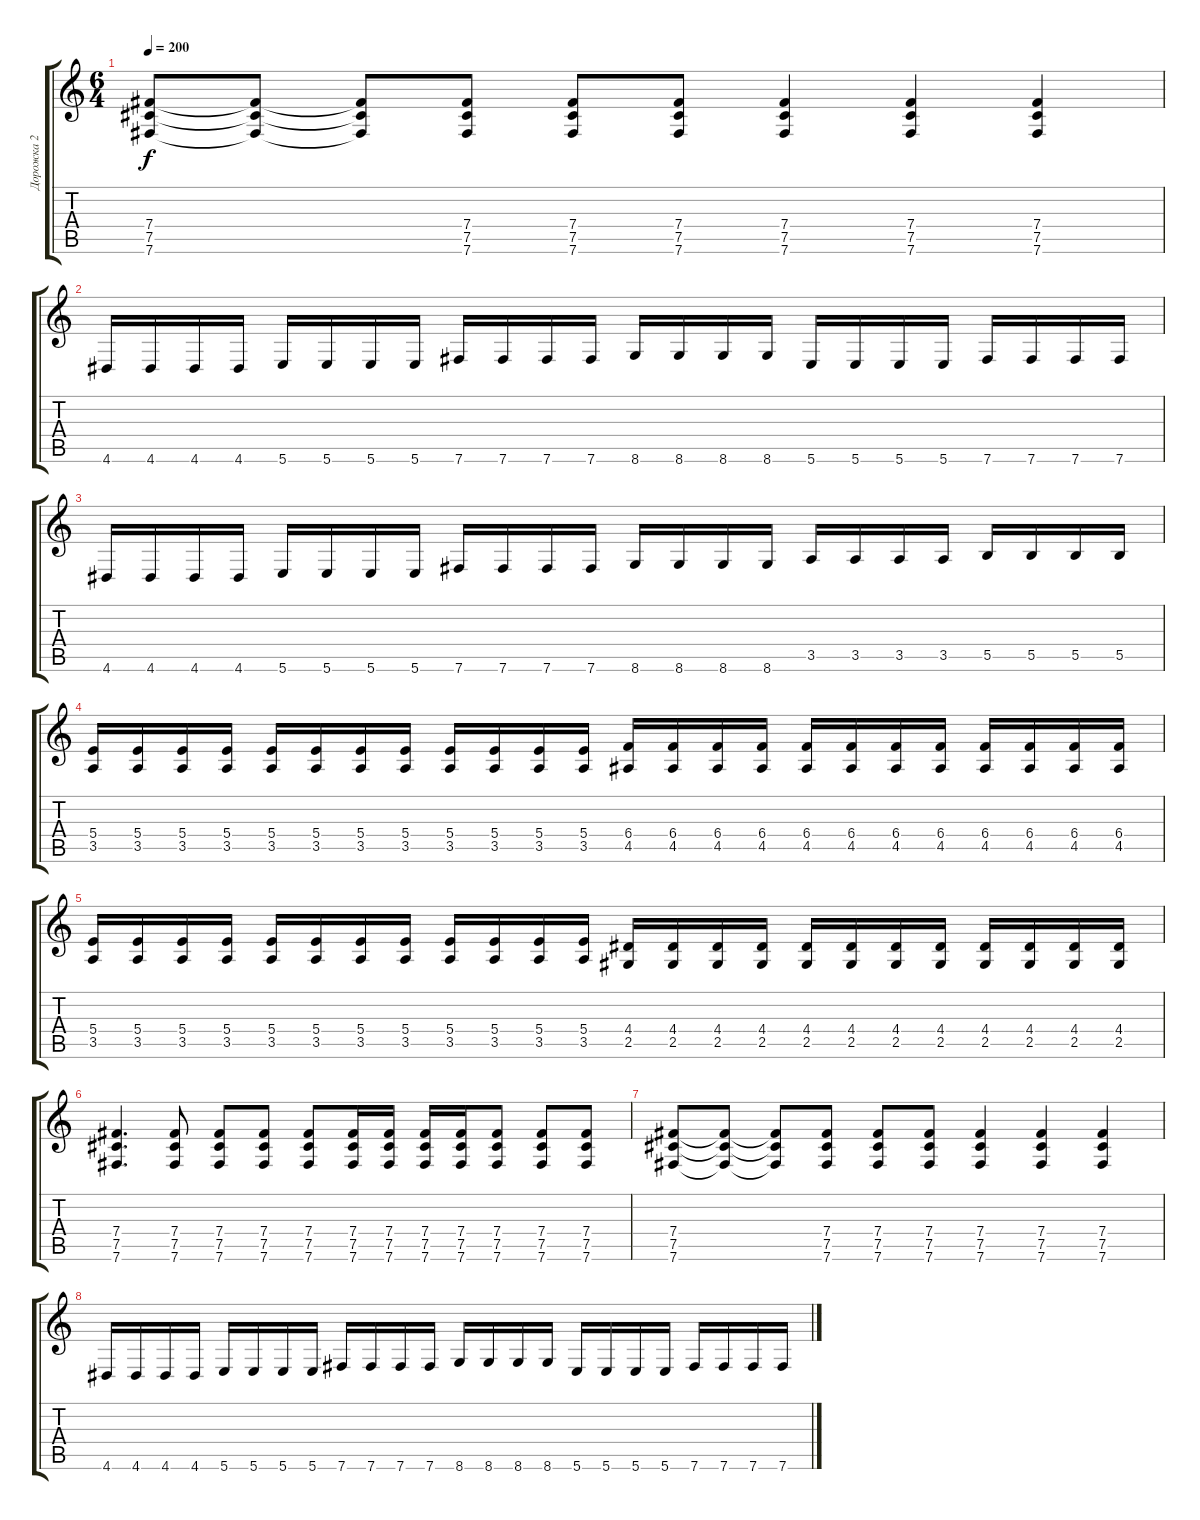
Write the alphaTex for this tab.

\track ("Дорожка 2" "Дорожка 2") {instrument distortionguitar}
\staff {score tabs}
\tuning (Db4 Ab3 E3 B2 Gb2 B1) {hide}
\ts (6 4)
\tempo 200
\clef g2
\ks c
(7.4 7.5 7.6).8{dy f} (7.4{t} 7.5{t} 7.6{t}).8 (7.4{t} 7.5{t} 7.6{t}).8 (7.4 7.5 7.6).8 (7.4 7.5 7.6).8 (7.4 7.5 7.6).8 (7.4 7.5 7.6).4 (7.4 7.5 7.6).4 (7.4 7.5 7.6).4 |
4.6.16 4.6.16 4.6.16 4.6.16 5.6.16 5.6.16 5.6.16 5.6.16 7.6.16 7.6.16 7.6.16 7.6.16 8.6.16 8.6.16 8.6.16 8.6.16 5.6.16 5.6.16 5.6.16 5.6.16 7.6.16 7.6.16 7.6.16 7.6.16 |
4.6.16 4.6.16 4.6.16 4.6.16 5.6.16 5.6.16 5.6.16 5.6.16 7.6.16 7.6.16 7.6.16 7.6.16 8.6.16 8.6.16 8.6.16 8.6.16 3.5.16 3.5.16 3.5.16 3.5.16 5.5.16 5.5.16 5.5.16 5.5.16 |
(5.4 3.5).16 (5.4 3.5).16 (5.4 3.5).16 (5.4 3.5).16 (5.4 3.5).16 (5.4 3.5).16 (5.4 3.5).16 (5.4 3.5).16 (5.4 3.5).16 (5.4 3.5).16 (5.4 3.5).16 (5.4 3.5).16 (6.4 4.5).16 (6.4 4.5).16 (6.4 4.5).16 (6.4 4.5).16 (6.4 4.5).16 (6.4 4.5).16 (6.4 4.5).16 (6.4 4.5).16 (6.4 4.5).16 (6.4 4.5).16 (6.4 4.5).16 (6.4 4.5).16 |
(5.4 3.5).16 (5.4 3.5).16 (5.4 3.5).16 (5.4 3.5).16 (5.4 3.5).16 (5.4 3.5).16 (5.4 3.5).16 (5.4 3.5).16 (5.4 3.5).16 (5.4 3.5).16 (5.4 3.5).16 (5.4 3.5).16 (4.4 2.5).16 (4.4 2.5).16 (4.4 2.5).16 (4.4 2.5).16 (4.4 2.5).16 (4.4 2.5).16 (4.4 2.5).16 (4.4 2.5).16 (4.4 2.5).16 (4.4 2.5).16 (4.4 2.5).16 (4.4 2.5).16 |
(7.4 7.5 7.6).4{d} (7.4 7.5 7.6).8 (7.4 7.5 7.6).8 (7.4 7.5 7.6).8 (7.4 7.5 7.6).8 (7.4 7.5 7.6).16 (7.4 7.5 7.6).16 (7.4 7.5 7.6).16 (7.4 7.5 7.6).16 (7.4 7.5 7.6).8 (7.4 7.5 7.6).8 (7.4 7.5 7.6).8 |
(7.4 7.5 7.6).8 (7.4{t} 7.5{t} 7.6{t}).8 (7.4{t} 7.5{t} 7.6{t}).8 (7.4 7.5 7.6).8 (7.4 7.5 7.6).8 (7.4 7.5 7.6).8 (7.4 7.5 7.6).4 (7.4 7.5 7.6).4 (7.4 7.5 7.6).4 |
4.6.16 4.6.16 4.6.16 4.6.16 5.6.16 5.6.16 5.6.16 5.6.16 7.6.16 7.6.16 7.6.16 7.6.16 8.6.16 8.6.16 8.6.16 8.6.16 5.6.16 5.6.16 5.6.16 5.6.16 7.6.16 7.6.16 7.6.16 7.6.16
